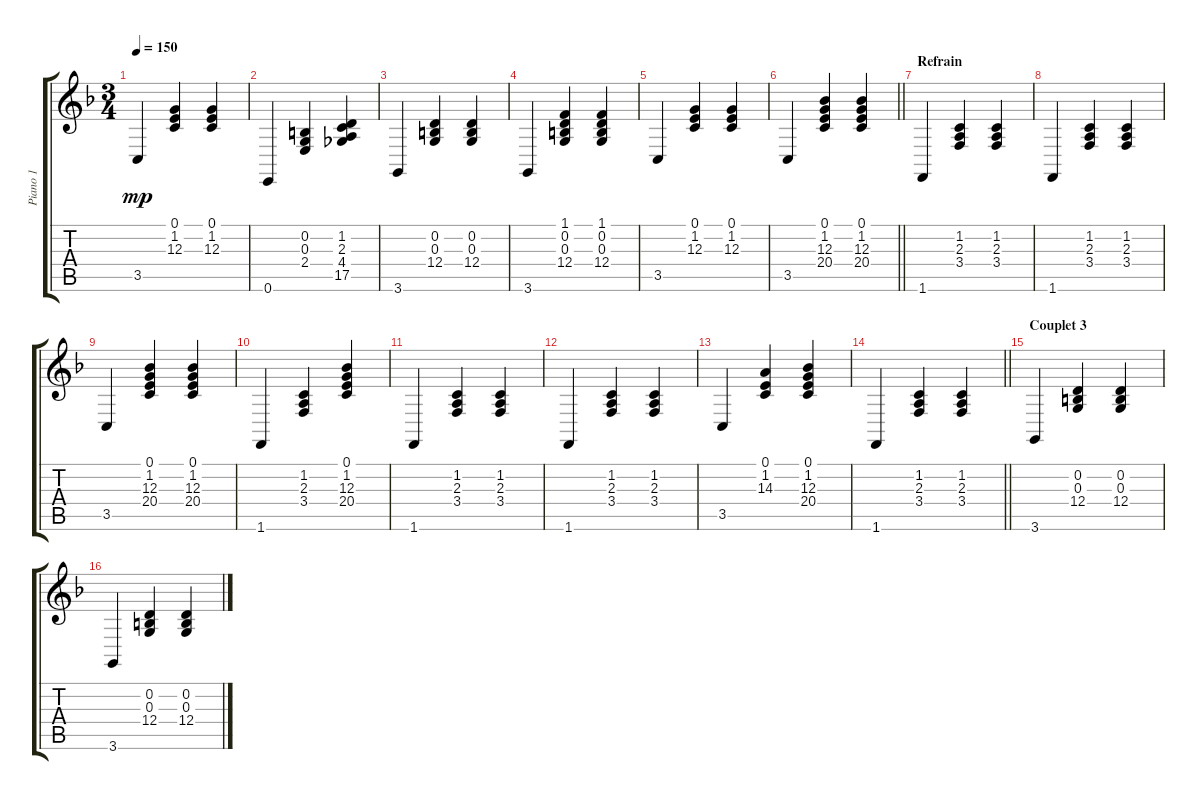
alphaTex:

\track ("Piano 1" "Piano 1") {instrument acousticgrandpiano}
\staff {score tabs}
\tuning (E4 B3 G3 D3 A2 E2) {hide}
\ts (3 4)
\tempo 150
\clef g2
\ks f
3.5.4{dy mp} (0.1 1.2 12.3).4 (0.1 1.2 12.3).4 |
0.6.4 (0.2 0.3 2.4).4 (1.2 2.3 4.4 17.5).4 |
3.6.4 (0.2 0.3 12.4).4 (0.2 0.3 12.4).4 |
3.6.4 (1.1 0.2 0.3 12.4).4 (1.1 0.2 0.3 12.4).4 |
3.5.4 (0.1 1.2 12.3).4 (0.1 1.2 12.3).4 |
\barLineRight lightlight
3.5.4 (0.1 1.2 12.3 20.4).4 (0.1 1.2 12.3 20.4).4 |
\section ("" "Refrain")
1.6.4 (1.2 2.3 3.4).4 (1.2 2.3 3.4).4 |
1.6.4 (1.2 2.3 3.4).4 (1.2 2.3 3.4).4 |
3.5.4 (0.1 1.2 12.3 20.4).4 (0.1 1.2 12.3 20.4).4 |
1.6.4 (1.2 2.3 3.4).4 (0.1 1.2 12.3 20.4).4 |
1.6.4 (1.2 2.3 3.4).4 (1.2 2.3 3.4).4 |
1.6.4 (1.2 2.3 3.4).4 (1.2 2.3 3.4).4 |
3.5.4 (0.1 1.2 14.3).4 (0.1 1.2 12.3 20.4).4 |
\barLineRight lightlight
1.6.4 (1.2 2.3 3.4).4 (1.2 2.3 3.4).4 |
\section ("" "Couplet 3")
3.6.4 (0.2 0.3 12.4).4 (0.2 0.3 12.4).4 |
3.6.4 (0.2 0.3 12.4).4 (0.2 0.3 12.4).4
